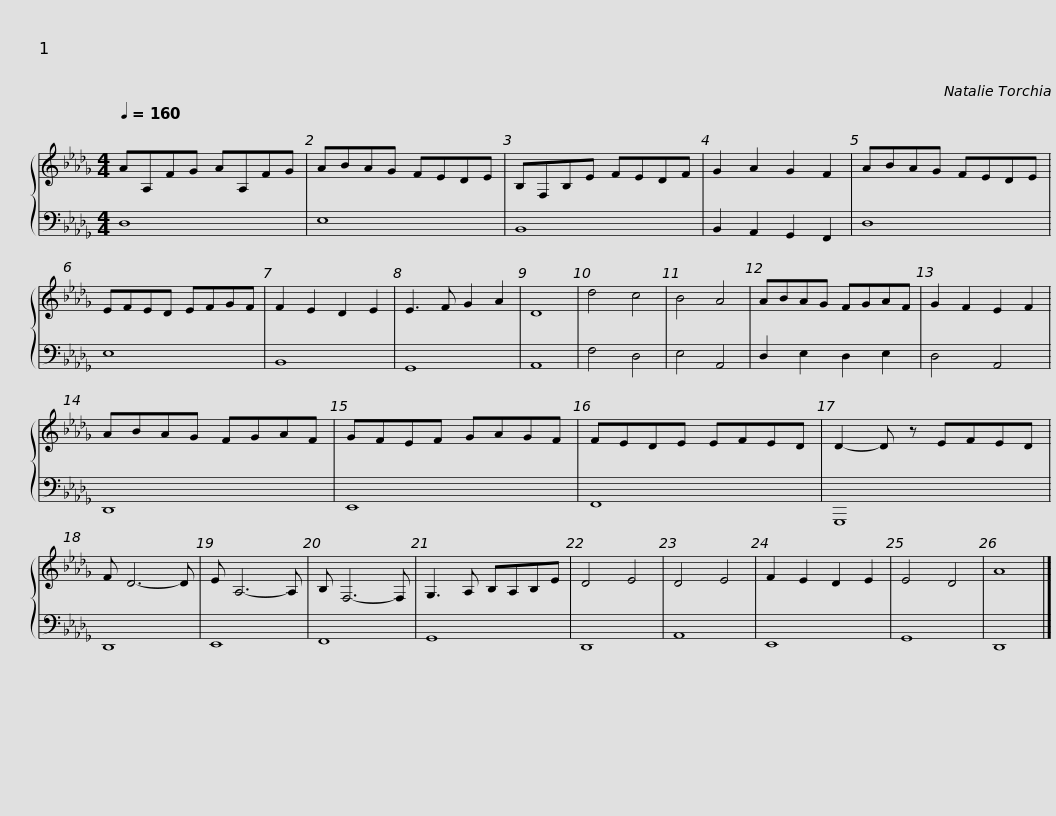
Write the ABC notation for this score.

X:1
%%score { 1 | 2 }
L:1/8
Q:1/4=160
M:4/4
I:linebreak $
K:Db
V:1 treble
V:2 bass
V:1
 AA,FG AA,FG | ABAG FEDE | B,F,B,E FEDF | G2 A2 G2 F2 | ABAG FEDE |$ %5
 EFED EFGF | F2 E2 D2 E2 | E3 F G2 A2 | D8 | d4 c4 | %10
 B4 A4 | ABAG FGAF | G2 F2 E2 F2 |$ ABAG FGAF | GFEF GAGF | %15
 FEDE EFED | D2- D z EFED | F D6- D | E A,6- A, |$ B, F,6- F, | %20
 G,3 A, B,A,B,E | D4 E4 | D4 E4 | F2 E2 D2 E2 | E4 D4 | %25
 A8 |] %26
V:2
 D,8 | E,8 | B,,8 | B,,2 A,,2 G,,2 F,,2 | D,8 |$ %5
 E,8 | B,,8 | G,,8 | A,,8 | F,4 D,4 | %10
 E,4 A,,4 | D,2 E,2 D,2 E,2 | D,4 A,,4 |$ D,,8 | E,,8 | %15
 F,,8 | G,,,8 | D,,8 | E,,8 |$ F,,8 | %20
 G,,8 | D,,8 | A,,8 | E,,8 | G,,8 | %25
 D,,8 |] %26
